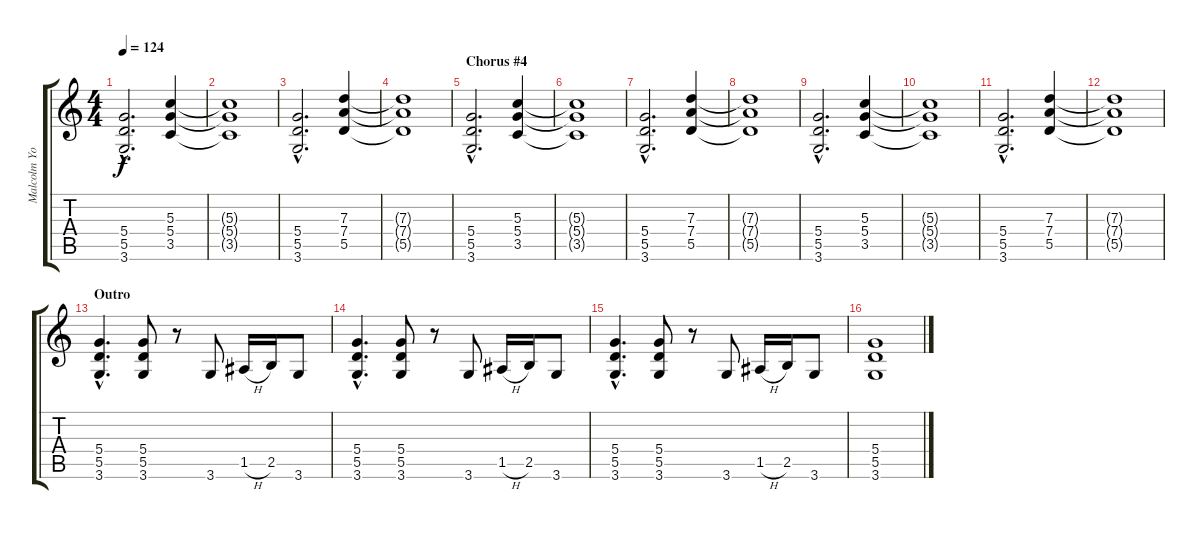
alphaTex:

\track ("Malcolm Young" "Malcolm Yo") {instrument overdrivenguitar}
\staff {score tabs}
\tuning (E4 B3 G3 D3 A2 E2) {hide}
\ts (4 4)
\tempo 124
\clef g2
\ks c
(5.4{hac} 5.5{hac} 3.6{hac}).2{d dy f} (5.3 5.4 3.5).4 |
(5.3{t} 5.4{t} 3.5{t}).1 |
(5.4{hac} 5.5{hac} 3.6{hac}).2{d} (7.3 7.4 5.5).4 |
(7.3{t} 7.4{t} 5.5{t}).1 |
\section ("" "Chorus #4")
(5.4{hac} 5.5{hac} 3.6{hac}).2{d} (5.3 5.4 3.5).4 |
(5.3{t} 5.4{t} 3.5{t}).1 |
(5.4{hac} 5.5{hac} 3.6{hac}).2{d} (7.3 7.4 5.5).4 |
(7.3{t} 7.4{t} 5.5{t}).1 |
(5.4{hac} 5.5{hac} 3.6{hac}).2{d} (5.3 5.4 3.5).4 |
(5.3{t} 5.4{t} 3.5{t}).1 |
(5.4{hac} 5.5{hac} 3.6{hac}).2{d} (7.3 7.4 5.5).4 |
(7.3{t} 7.4{t} 5.5{t}).1 |
\section ("" "Outro")
(5.4{hac} 5.5{hac} 3.6{hac}).4{d} (5.4 5.5 3.6).8 r.8 3.6.8 1.5{h}.16 2.5.16 3.6.8 |
(5.4{hac} 5.5{hac} 3.6{hac}).4{d} (5.4 5.5 3.6).8 r.8 3.6.8 1.5{h}.16 2.5.16 3.6.8 |
(5.4{hac} 5.5{hac} 3.6{hac}).4{d} (5.4 5.5 3.6).8 r.8 3.6.8 1.5{h}.16 2.5.16 3.6.8 |
(5.4 5.5 3.6).1
